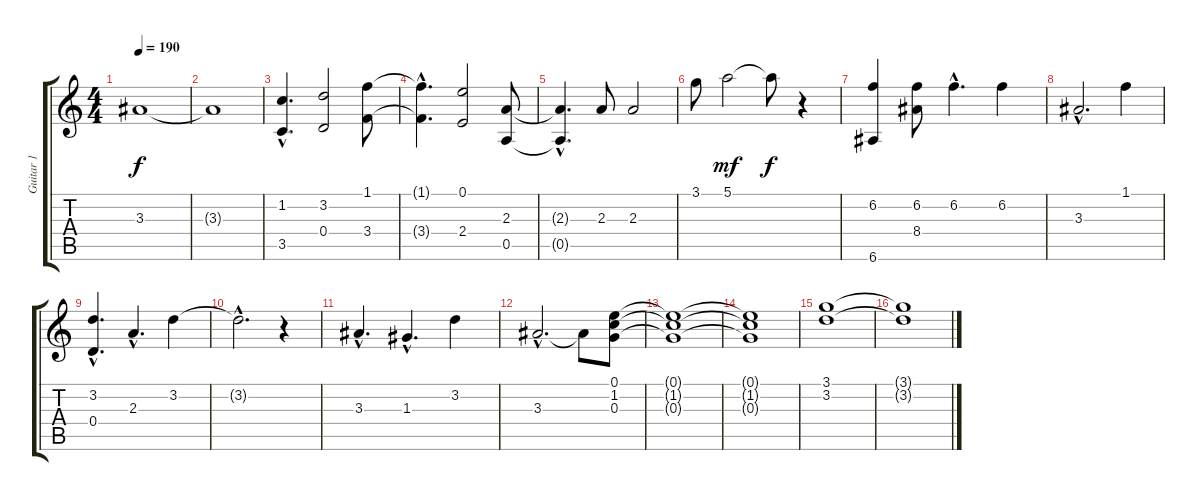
\track ("Guitar 1" "Guitar 1") {instrument overdrivenguitar}
\staff {score tabs}
\tuning (E4 B3 G3 D3 A2 E2) {hide}
\ts (4 4)
\tempo 190
\clef g2
\ks c
3.3.1{dy f} |
3.3{t}.1 |
(1.2{hac} 3.5{hac}).4{d} (3.2 0.4).2 (1.1 3.4).8 |
(1.1{hac t} 3.4{hac t}).4{d} (0.1 2.4).2 (2.3 0.5).8 |
(2.3{hac t} 0.5{hac t}).4{d} 2.3.8 2.3.2 |
3.1.8 5.1.2{dy mf} 5.1{t}.8{dy f} r.4 |
(6.2 6.6).4 (6.2 8.4).8 6.2{hac}.4{d} 6.2.4 |
3.3{hac}.2{d} 1.1.4 |
(3.2{hac} 0.4{hac}).4{d} 2.3{hac}.4{d} 3.2.4 |
3.2{hac t}.2{d} r.4 |
3.3{hac}.4{d} 1.3{hac}.4{d} 3.2.4 |
3.3{hac}.2{d} 3.3{t}.8 (0.1 1.2 0.3).8 |
(0.1{t} 1.2{t} 0.3{t}).1 |
(0.1{t} 1.2{t} 0.3{t}).1 |
(3.1 3.2).1 |
(3.1{t} 3.2{t}).1
